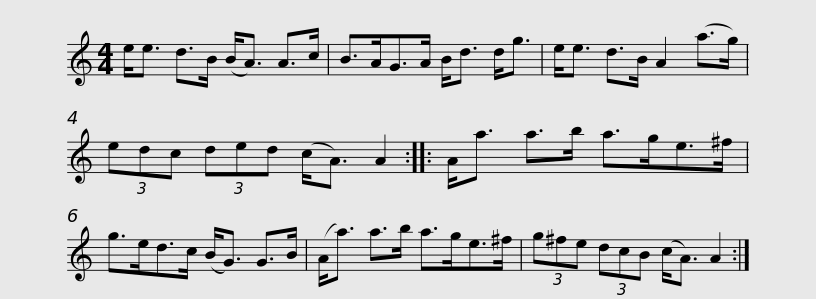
X:1
L:1/8
M:4/4
I:linebreak $
K:C
V:1 treble
V:1
 e<e d>B (B<A) A>c | B>AG>A B<d d<g | e<e d>B A2 (a>g) | (3edc (3ded (c<A) A2 ::$ A<a a>b a>ge>^f | %5
 g>ed>c (B<G) G>B | (A<a) a>b a>ge>^f | (3g^fe (3dcB (c<A) A2 :| %8
